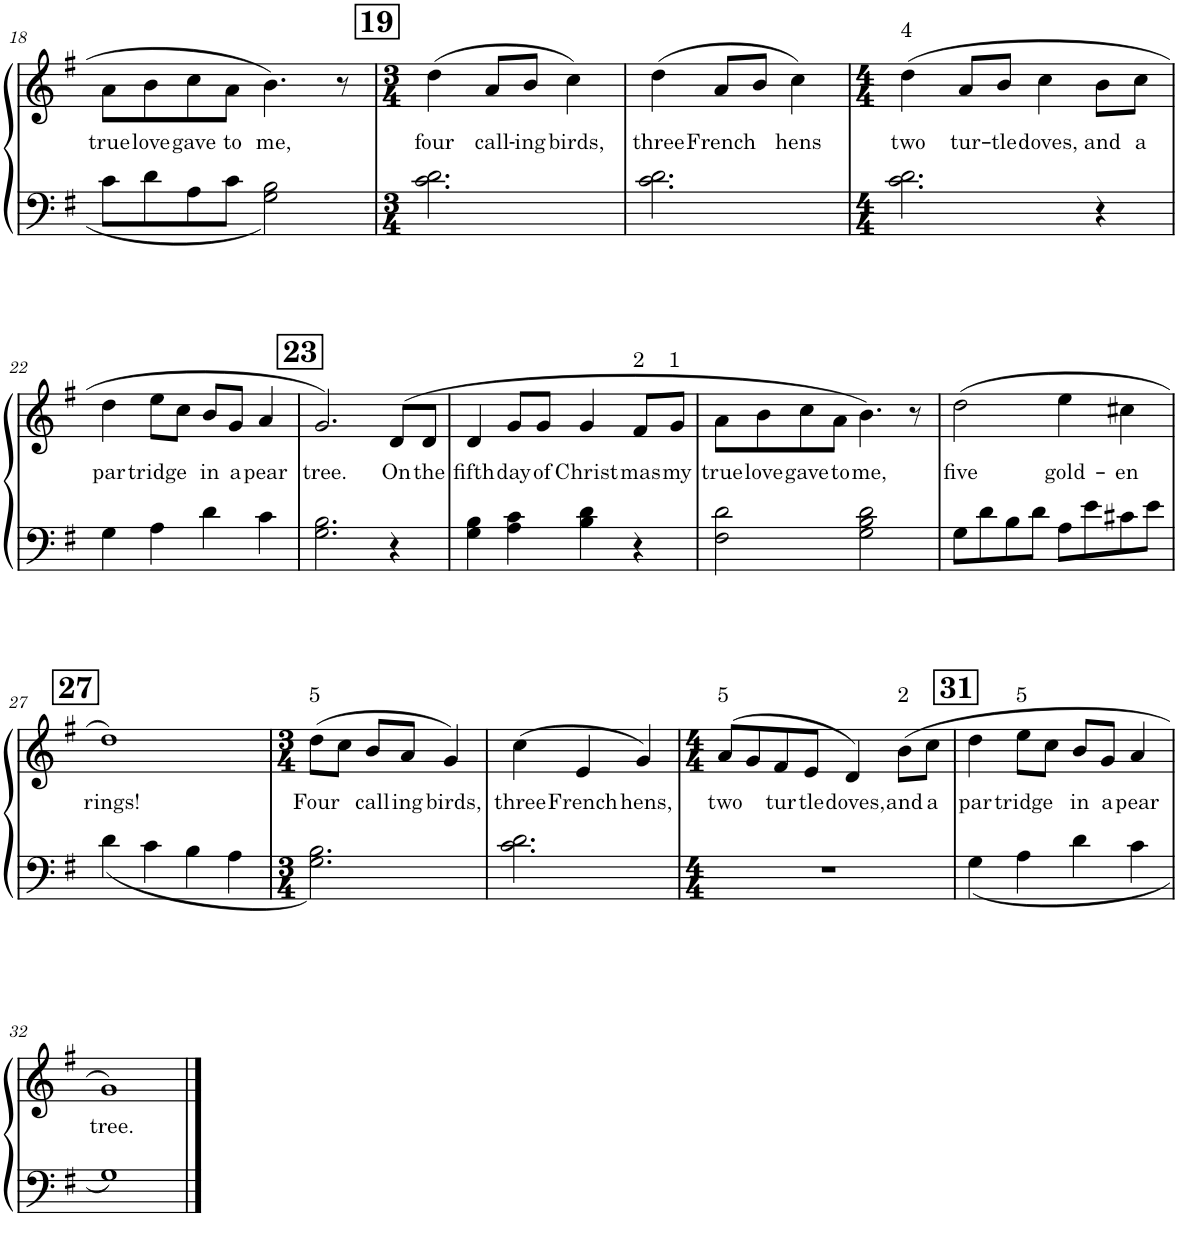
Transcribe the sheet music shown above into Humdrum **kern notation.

**kern	**kern	**text
*part1	*part1	*part1
*staff2	*staff1	*staff1
*I"Piano	*	*
*I'Pno.	*	*
!!LO:PB:g=z
*clefF4	*clefG2	*
*k[f#]	*k[f#]	*
*M4/4	*M4/4	*
=18	=18	=18
!	!	!LO:LY:b
8c\L	8a\L	true
!	!	!LO:LY:b
8d\	8b\	love
!	!	!LO:LY:b
8A\	8cc\	gave
!	!	!LO:LY:b
8c\J	8a\J	to
!	!	!LO:LY:b
2G\ 2B\	4.b\	me,
.	8r	.
!!LO:REH:place=s1:a:B:cj:fs=14:t=19
=19	=19	=19
*M3/4	*M3/4	*
!	!	!LO:LY:b
2.c\ 2.d\	(4dd\	four
!	!	!LO:LY:b
.	8a/L	call-
!	!	!LO:LY:b
.	8b/J	-ing
!	!	!LO:LY:b
.	4cc\)	birds,
=20	=20	=20
!	!	!LO:LY:b
2.c\ 2.d\	(4dd\	three
!	!	!LO:LY:b
.	8a/L	French
.	8b/J	.
!	!	!LO:LY:b
.	4cc\)	hens
=21	=21	=21
*M4/4	*M4/4	*
!	!LO:TX:a:t=4	!
!	!	!LO:LY:b
2.c\ 2.d\	(4dd\	two
!	!	!LO:LY:b
.	8a/L	tur-
!	!	!LO:LY:b
.	8b/J	-tle
!	!	!LO:LY:b
.	4cc\	doves,
!	!	!LO:LY:b
4r	8b\L	and
!	!	!LO:LY:b
.	8cc\J	a
!!LO:LB:g=z
=22	=22	=22
!	!	!LO:LY:b
4G\	4dd\	par-
!	!	!LO:LY:b
4A\	8ee\L	-tridge
.	8cc\J	.
!	!	!LO:LY:b
4d\	8b/L	in
!	!	!LO:LY:b
.	8g/J	a
!	!	!LO:LY:b
4c\	4a/	pear
!!LO:REH:place=s1:a:B:cj:fs=14:t=23
=23	=23	=23
!	!	!LO:LY:b
2.G\ 2.B\	2.g/)	tree.
!	!	!LO:LY:b
4r	(8d/L	On
!	!	!LO:LY:b
.	8d/J	the
=24	=24	=24
!	!	!LO:LY:b
4G\ 4B\	4d/	fifth
!	!	!LO:LY:b
4A\ 4c\	8g/L	day
!	!	!LO:LY:b
.	8g/J	of
!	!	!LO:LY:b
4B\ 4d\	4g/	Christ-
!	!LO:TX:a:t=2	!
!	!	!LO:LY:b
4r	8f#/L	-mas
!	!LO:TX:a:t=1	!
!	!	!LO:LY:b
.	8g/J	my
=25	=25	=25
!	!	!LO:LY:b
2F#\ 2d\	8a\L	true
!	!	!LO:LY:b
.	8b\	love
!	!	!LO:LY:b
.	8cc\	gave
!	!	!LO:LY:b
.	8a\J	to
!	!	!LO:LY:b
2G\ 2B\ 2d\	4.b\)	me,
.	8r	.
=26	=26	=26
!	!	!LO:LY:b
8G\L	(2dd\	five
8d\	.	.
8B\	.	.
8d\J	.	.
!	!	!LO:LY:b
8A\L	4ee\	gold-
8e\	.	.
!	!	!LO:LY:b
8c#X\	4cc#X\	-en
8e\J	.	.
!!LO:LB:g=z
!!LO:REH:place=s1:a:B:cj:fs=14:t=27
=27	=27	=27
!	!	!LO:LY:b
4d\	1dd)	rings!
4c\	.	.
4B\	.	.
4A\	.	.
=28	=28	=28
*M3/4	*M3/4	*
!	!LO:TX:a:t=5	!
!	!	!LO:LY:b
2.G\ 2.B\	(8dd\L	Four
.	8cc\J	.
!	!	!LO:LY:b
.	8b/L	call-
!	!	!LO:LY:b
.	8a/J	-ing
!	!	!LO:LY:b
.	4g/)	birds,
=29	=29	=29
!	!	!LO:LY:b
2.c\ 2.d\	(4cc\	three
!	!	!LO:LY:b
.	4e/	French
!	!	!LO:LY:b
.	4g/)	hens,
=30	=30	=30
*M4/4	*M4/4	*
!	!LO:TX:a:t=5	!
!	!	!LO:LY:b
1r	(>8a/L	two
.	8g/	.
!	!	!LO:LY:b
.	8f#/	tur-
!	!	!LO:LY:b
.	8e/J	-tle
!	!	!LO:LY:b
.	4d/)	doves,
!	!LO:TX:a:t=2	!
!	!	!LO:LY:b
.	(8b\L	and
!	!	!LO:LY:b
.	8cc\J	a
!!LO:REH:place=s1:a:B:cj:fs=14:t=31
=31	=31	=31
!	!	!LO:LY:b
4G\	4dd\	par-
!	!LO:TX:a:t=5	!
!	!	!LO:LY:b
4A\	8ee\L	-tridge
.	8cc\J	.
!	!	!LO:LY:b
4d\	8b/L	in
!	!	!LO:LY:b
.	8g/J	a
!	!	!LO:LY:b
4c\	4a/	pear
!!LO:LB:g=z
=32	=32	=32
!	!	!LO:LY:b
1G	1g)	tree.
==	==	==
*-	*-	*-
